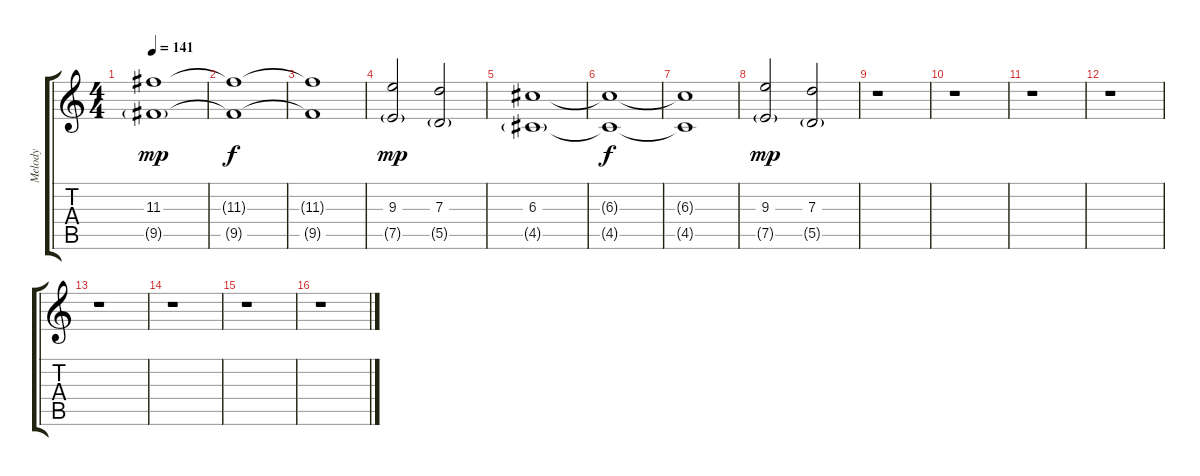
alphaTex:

\track ("Melody" "Melody") {instrument distortionguitar}
\staff {score tabs}
\tuning (E4 B3 G3 D3 A2 E2) {hide}
\ts (4 4)
\tempo 141
\clef g2
\ks c
(11.3 9.5{g}).1{dy mp} |
(11.3{t} 9.5{t}).1{dy f volume 5} |
(11.3{t} 9.5{t}).1 |
(9.3 7.5{g}).2{dy mp volume 11} (7.3 5.5{g}).2 |
(6.3 4.5{g}).1 |
(6.3{t} 4.5{t}).1{dy f volume 5} |
(6.3{t} 4.5{t}).1 |
(9.3 7.5{g}).2{dy mp volume 11} (7.3 5.5{g}).2 |
r.1 |
r.1 |
r.1 |
r.1 |
r.1 |
r.1 |
r.1 |
r.1
